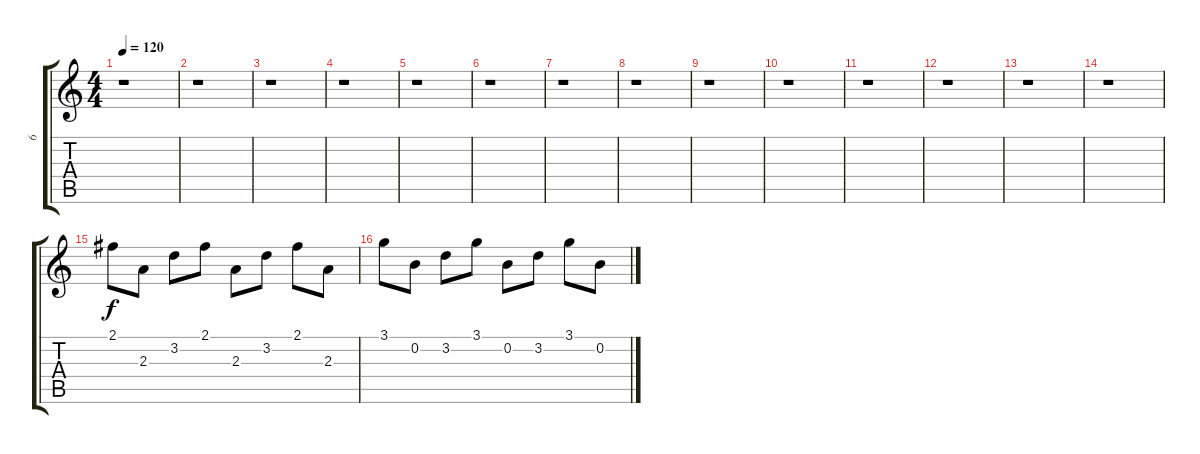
\track ("6" "6") {instrument acousticguitarsteel}
\staff {score tabs}
\tuning (E4 B3 G3 D3 A2 E2) {hide}
\ts (4 4)
\tempo 120
\clef g2
\ks c
r.1{dy f} |
r.1 |
r.1 |
r.1 |
r.1 |
r.1 |
r.1 |
r.1 |
r.1 |
r.1 |
r.1 |
r.1 |
r.1 |
r.1 |
2.1.8 2.3.8 3.2.8 2.1.8 2.3.8 3.2.8 2.1.8 2.3.8 |
3.1.8 0.2.8 3.2.8 3.1.8 0.2.8 3.2.8 3.1.8 0.2.8
